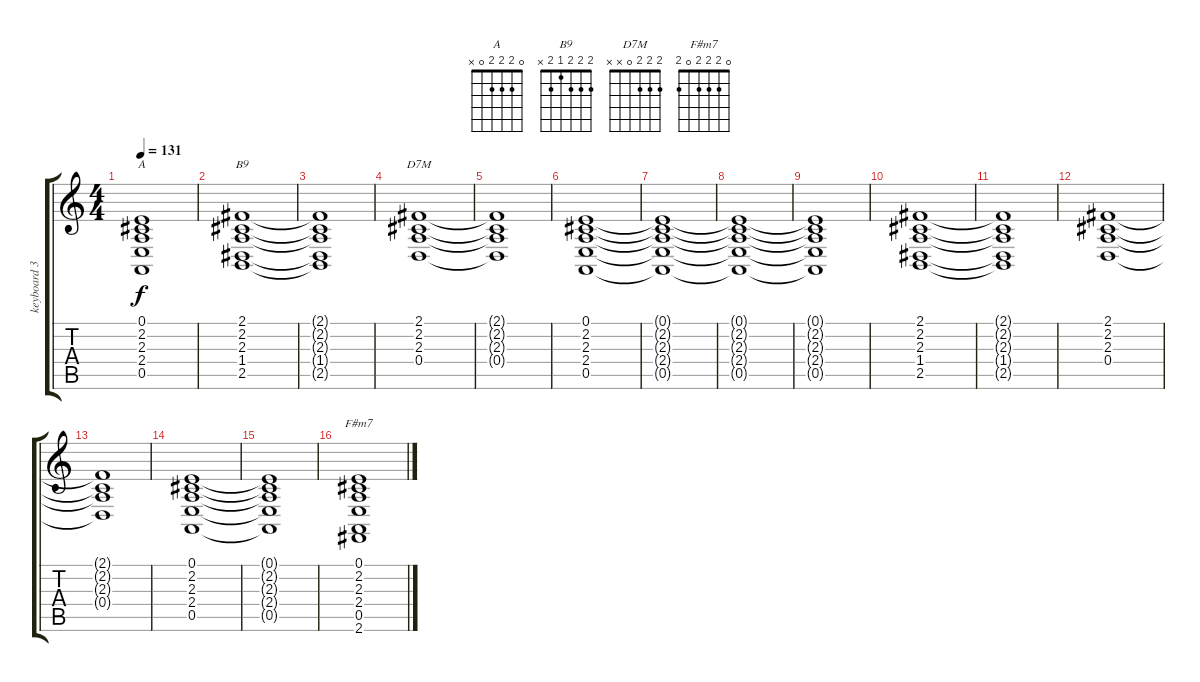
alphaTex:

\track ("keyboard 3" "keyboard 3") {instrument electricgrandpiano}
\staff {score tabs}
\tuning (E4 B3 G3 D3 A2 E2) {hide}
\chord ("A" 0 2 2 2 0 x)
\chord ("B9" 2 2 2 1 2 x)
\chord ("D7M" 2 2 2 0 x x)
\chord ("F#m7" 0 2 2 2 0 2)
\ts (4 4)
\tempo 131
\clef g2
\ks c
(0.1{t} 2.2{t} 2.3{t} 2.4{t} 0.5{t}).1{ch "A" dy f} |
(2.1 2.2 2.3 1.4 2.5).1{ch "B9"} |
(2.1{t} 2.2{t} 2.3{t} 1.4{t} 2.5{t}).1 |
(2.1 2.2 2.3 0.4).1{ch "D7M"} |
(2.1{t} 2.2{t} 2.3{t} 0.4{t}).1 |
(0.1 2.2 2.3 2.4 0.5).1 |
(0.1{t} 2.2{t} 2.3{t} 2.4{t} 0.5{t}).1 |
(0.1{t} 2.2{t} 2.3{t} 2.4{t} 0.5{t}).1 |
(0.1{t} 2.2{t} 2.3{t} 2.4{t} 0.5{t}).1 |
(2.1 2.2 2.3 1.4 2.5).1 |
(2.1{t} 2.2{t} 2.3{t} 1.4{t} 2.5{t}).1 |
(2.1 2.2 2.3 0.4).1 |
(2.1{t} 2.2{t} 2.3{t} 0.4{t}).1 |
(0.1 2.2 2.3 2.4 0.5).1 |
(0.1{t} 2.2{t} 2.3{t} 2.4{t} 0.5{t}).1 |
(0.1 2.2 2.3 2.4 0.5 2.6).1{ch "F#m7"}
